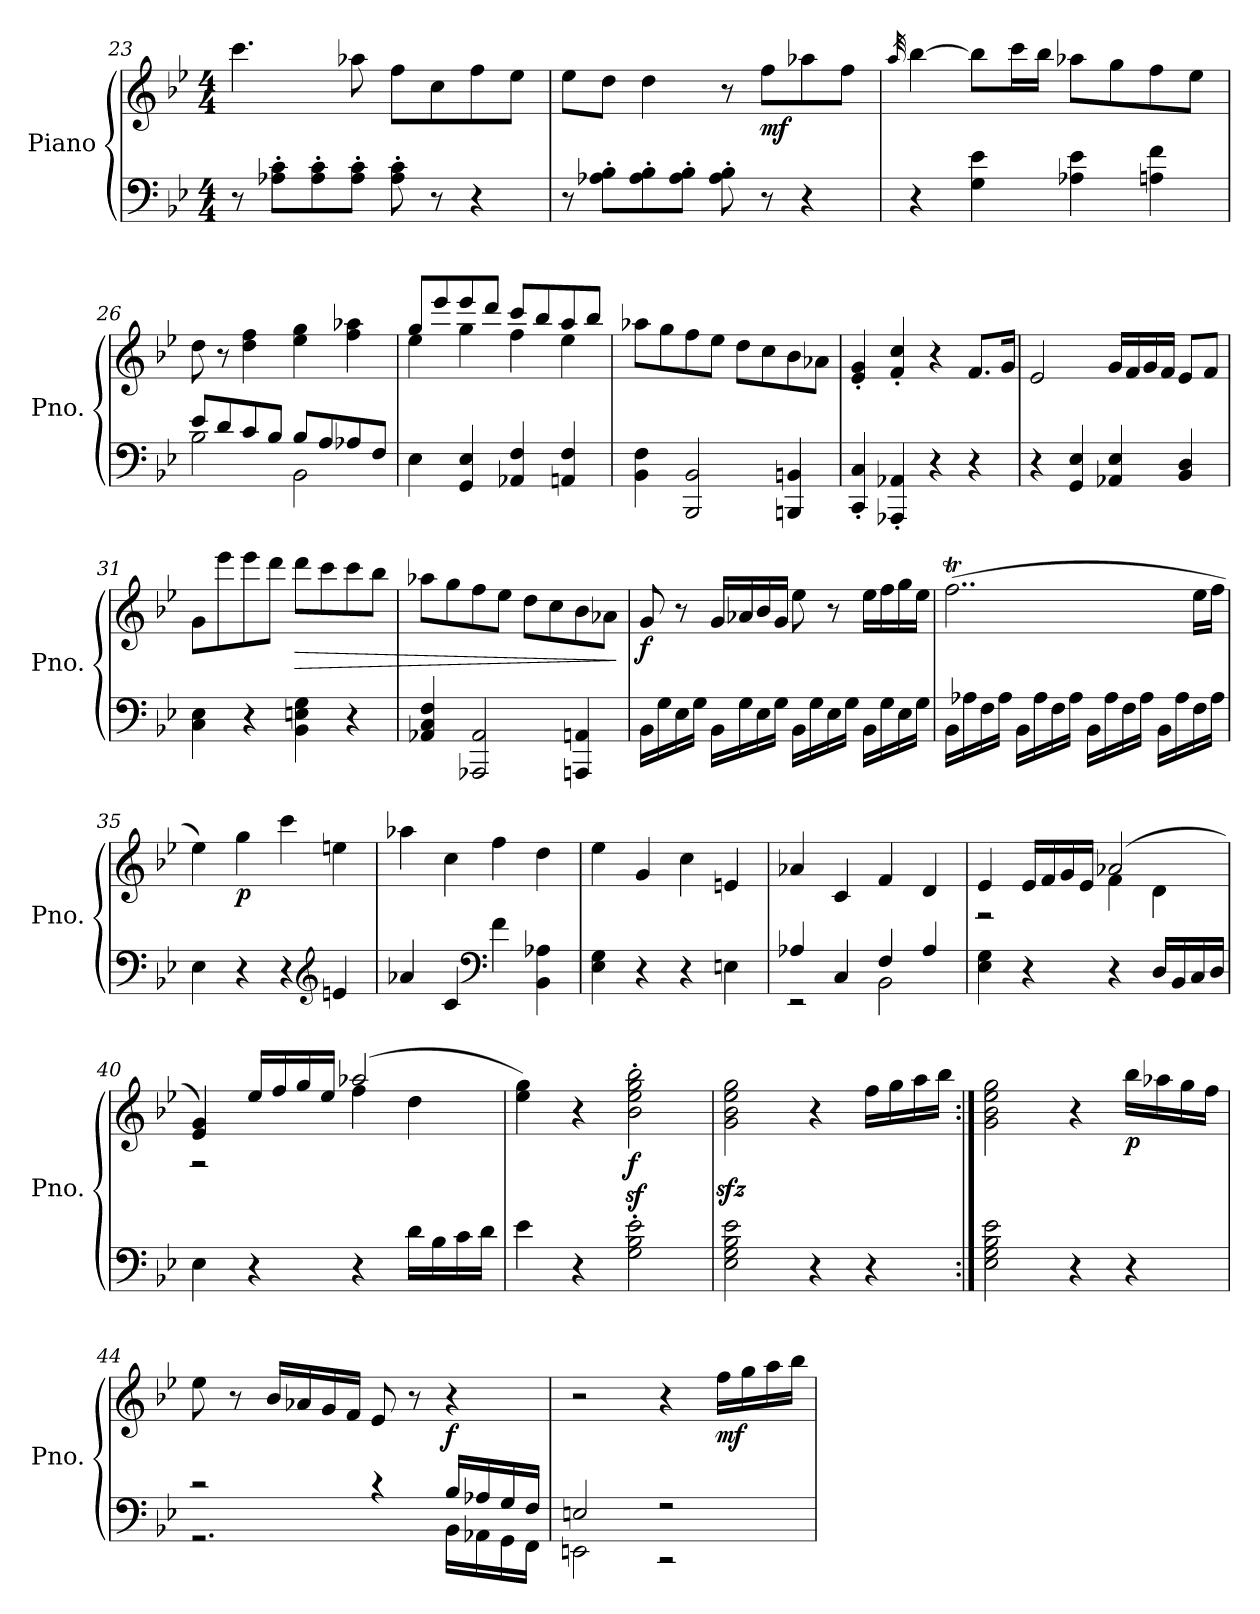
**kern	**kern	**dynam
*part1	*part1	*part1
*staff2	*staff1	*staff1/2
*I"Piano	*	*
*I'Pno.	*	*
!!LO:LB:g=z
*clefF4	*clefG2	*
*k[b-e-]	*k[b-e-]	*
*M4/4	*M4/4	*
=23	=23	=23
8r	4.ccc\	.
8A-X\' 8c\'L	.	.
8A-\' 8c\'	.	.
8A-\' 8c\'J	8aa-X\	.
8A-\' 8c\'	8ff\L	.
8r	8cc\	.
4r	8ff\	.
.	8ee-\J	.
=24	=24	=24
8r	8ee-\L	.
8A-X\' 8B-\'L	8dd\J	.
8A-\' 8B-\'	4dd\	.
8A-\' 8B-\'J	.	.
8A-\' 8B-\'	8r	.
!	!	!LO:DY:b
8r	8ff\L	mf
4r	8aa-X\	.
.	8ff\J	.
=25	=25	=25
.	32qaa/	.
4r	[4bb-\	.
4G\ 4e-\	8bb-\L]	.
.	16ccc\L	.
.	16bb-\JJ	.
4A-X\ 4e-\	8aa-X\L	.
.	8gg\	.
4An\ 4f\	8ff\	.
.	8ee-\J	.
=26	=26	=26
*^	*	*
8e-/L	2B-\	8dd\	.
8d/	.	8r	.
8c/	.	4dd\ 4ff\	.
8B-/J	.	.	.
8B-/L	2BB-\	4ee-\ 4gg\	.
8A/	.	.	.
8A-X/	.	4ff\ 4aa-X\	.
8F/J	.	.	.
*v	*v	*	*
=27	=27	=27
*	*^	*
4E-\	8gg/L	4ee-\	.
.	8eee-/	.	.
4GG/ 4E-/	8eee-/	4gg\	.
.	8ddd/J	.	.
4AA-X/ 4F/	8ccc/L	4ff\	.
.	8bb-/	.	.
4AAn/ 4F/	8aa/	4ee-\	.
.	8bb-/J	.	.
*	*v	*v	*
!!LO:LB:g=z
=28	=28	=28
4BB-\ 4F\	8aa-X\L	.
.	8gg\	.
2BBB-/ 2BB-/	8ff\	.
.	8ee-\J	.
.	8dd\L	.
.	8cc\	.
4BBBn/ 4BBn/	8b-\	.
.	8a-X\J	.
=29	=29	=29
4CC/' 4C/'	4e-/' 4g/'	.
4AAA-X/' 4AA-X/'	4f/' 4cc/'	.
4r	4r	.
4r	8.f/L	.
.	16g/Jk	.
=30	=30	=30
4r	2e-/	.
4GG/ 4E-/	.	.
4AA-X/ 4E-/	16g/LL	.
.	16f/	.
.	16g/	.
.	16f/JJ	.
4BB-/ 4D/	8e-/L	.
.	8f/J	.
=31	=31	=31
4C\ 4E-\	8g\L	.
.	8eee-\	.
4r	8eee-\	.
.	8ddd\J	.
!	!	!LO:HP:b
4BB-\ 4En\ 4G\	8ddd\L	>
.	8ccc\	.
4r	8ccc\	.
.	8bb-\J	.
=32	=32	=32
4AA-X/ 4C/ 4F/	8aa-X\L	.
.	8gg\	.
2AAA-X/ 2AA-/	8ff\	.
.	8ee-\J	.
.	8dd\L	.
.	8cc\	.
4AAAn/ 4AAn/	8b-\	.
.	8a-X\J	.
.	.	]
!!LO:LB:g=z
=33	=33	=33
!	!	!LO:DY:b
16BB-\LL	8g/	f
16G\	.	.
16E-\	8r	.
16G\JJ	.	.
16BB-\LL	16g/LL	.
16G\	16a-X/	.
16E-\	16b-/	.
16G\JJ	16g/JJ	.
16BB-\LL	8ee-\	.
16G\	.	.
16E-\	8r	.
16G\JJ	.	.
16BB-\LL	16ee-\LL	.
16G\	16ff\	.
16E-\	16gg\	.
16G\JJ	16ee-\JJ	.
=34	=34	=34
16BB-\LL	(>2..ffT\	.
16A-X\	.	.
16F\	.	.
16A-\JJ	.	.
16BB-\LL	.	.
16A-\	.	.
16F\	.	.
16A-\JJ	.	.
16BB-\LL	.	.
16A-\	.	.
16F\	.	.
16A-\JJ	.	.
16BB-\LL	.	.
16A-\	.	.
16F\	16ee-\LL	.
16A-\JJ	16ff\JJ	.
=35	=35	=35
4E-\	4ee-\)	.
!	!	!LO:DY:b
4r	4gg\	p
4r	4ccc\	.
*clefG2	*	*
4en/	4een\	.
=36	=36	=36
4a-X/	4aa-X\	.
4c/	4cc\	.
*clefF4	*	*
4f\	4ff\	.
4BB-\ 4A-X\	4dd\	.
=37	=37	=37
4E-\ 4G\	4ee-\	.
4r	4g/	.
4r	4cc\	.
4En\	4en/	.
!!LO:PB:g=z
=38	=38	=38
*^	*	*
4A-X/	2r	4a-X/	.
4C/	.	4c/	.
4F/	2BB-\	4f/	.
4A-/	.	4d/	.
*v	*v	*	*
=39	=39	=39
*	*^	*
4E-\ 4G\	4e-/	2r	.
4r	16e-/LL	.	.
.	16f/	.	.
.	16g/	.	.
.	16e-/JJ	.	.
4r	(>2a-X/	4f\	.
16D/LL	.	4d\	.
16BB-/	.	.	.
16C/	.	.	.
16D/JJ	.	.	.
=40	=40	=40	=40
4E-\	4e-/ 4g/)	2r	.
4r	16ee-/LL	.	.
.	16ff/	.	.
.	16gg/	.	.
.	16ee-/JJ	.	.
4r	(>2aa-X/	4ff\	.
16d\LL	.	4dd\	.
16B-\	.	.	.
16c\	.	.	.
16d\JJ	.	.	.
*	*v	*v	*
=41	=41	=41
4e-\	4ee-\ 4gg\)	.
4r	4r	.
!	!	!LO:DY:b
2G\' 2B-\' 2e-\'	2b-\z<' 2ee-\z<' 2gg\z<' 2bb-\z<'	f
=42	=42	=42
2E-\ 2G\ 2B-\ 2e-\	2g\zz< 2b-\zz< 2ee-\zz< 2gg\zz<	.
4r	4r	.
4r	16ff\LL	.
.	16gg\	.
.	16aa\	.
.	16bb-\JJ	.
=43:|!	=43:|!	=43:|!
2E-\ 2G\ 2B-\ 2e-\	2g\ 2b-\ 2ee-\ 2gg\	.
4r	4r	.
!	!	!LO:DY:b
4r	16bb-\LL	p
.	16aa-X\	.
.	16gg\	.
.	16ff\JJ	.
!!LO:LB:g=z
=44	=44	=44
*^	*	*
2r	2.r	8ee-\	.
.	.	8r	.
.	.	16b-/LL	.
.	.	16a-X/	.
.	.	16g/	.
.	.	16f/JJ	.
4r	.	8e-/	.
.	.	8r	.
!	!	!	!LO:DY:a=2
16B-/LL	16BB-\LL	4r	f
16A-X/	16AA-X\	.	.
16G/	16GG\	.	.
16F/JJ	16FF\JJ	.	.
=45	=45	=45	=45
2En/	2EEn\	2r	.
2r	2r	4r	.
!	!	!	!LO:DY:b
.	.	16ff\LL	mf
.	.	16gg\	.
.	.	16aa\	.
.	.	16bb-\JJ	.
*v	*v	*	*
=	=	=
*-	*-	*-
